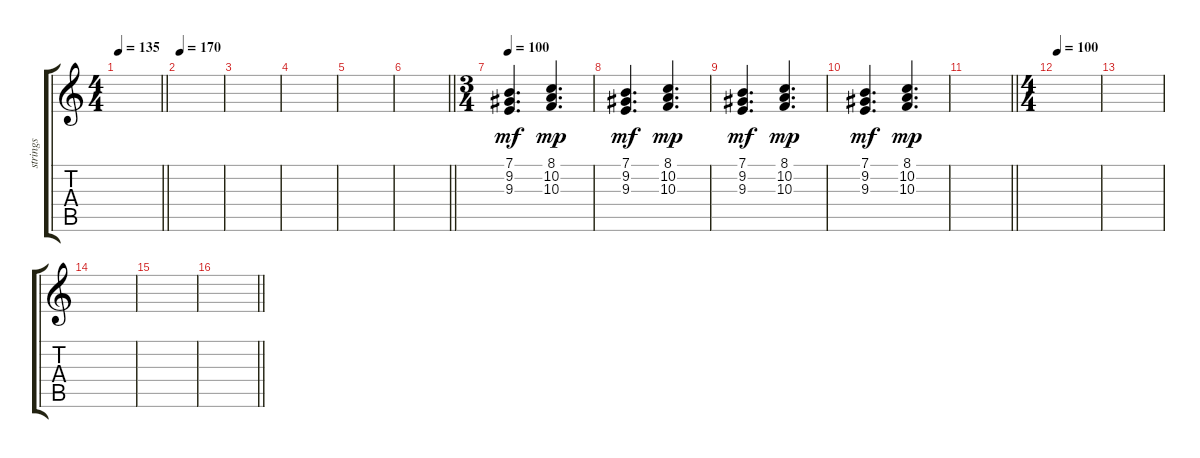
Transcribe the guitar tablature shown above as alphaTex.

\track ("strings" "strings") {instrument stringensemble1}
\staff {score tabs}
\tuning (E4 B3 G3 D3 A2 E2) {hide}
\ts (4 4)
\tempo 135
\clef g2
\barLineRight lightlight
\ks c
|
\section ("" "")
\tempo 170
|
|
|
|
\barLineRight lightlight
|
\ts (3 4)
\section ("" "")
\tempo 100
(7.1 9.2 9.3).4{d dy mf} (8.1 10.2 10.3).4{d dy mp} |
(7.1 9.2 9.3).4{d dy mf} (8.1 10.2 10.3).4{d dy mp} |
(7.1 9.2 9.3).4{d dy mf} (8.1 10.2 10.3).4{d dy mp} |
(7.1 9.2 9.3).4{d dy mf} (8.1 10.2 10.3).4{d dy mp} |
\barLineRight lightlight
|
\ts (4 4)
\section ("" "")
\tempo 100
|
|
|
|
\barLineRight lightlight
